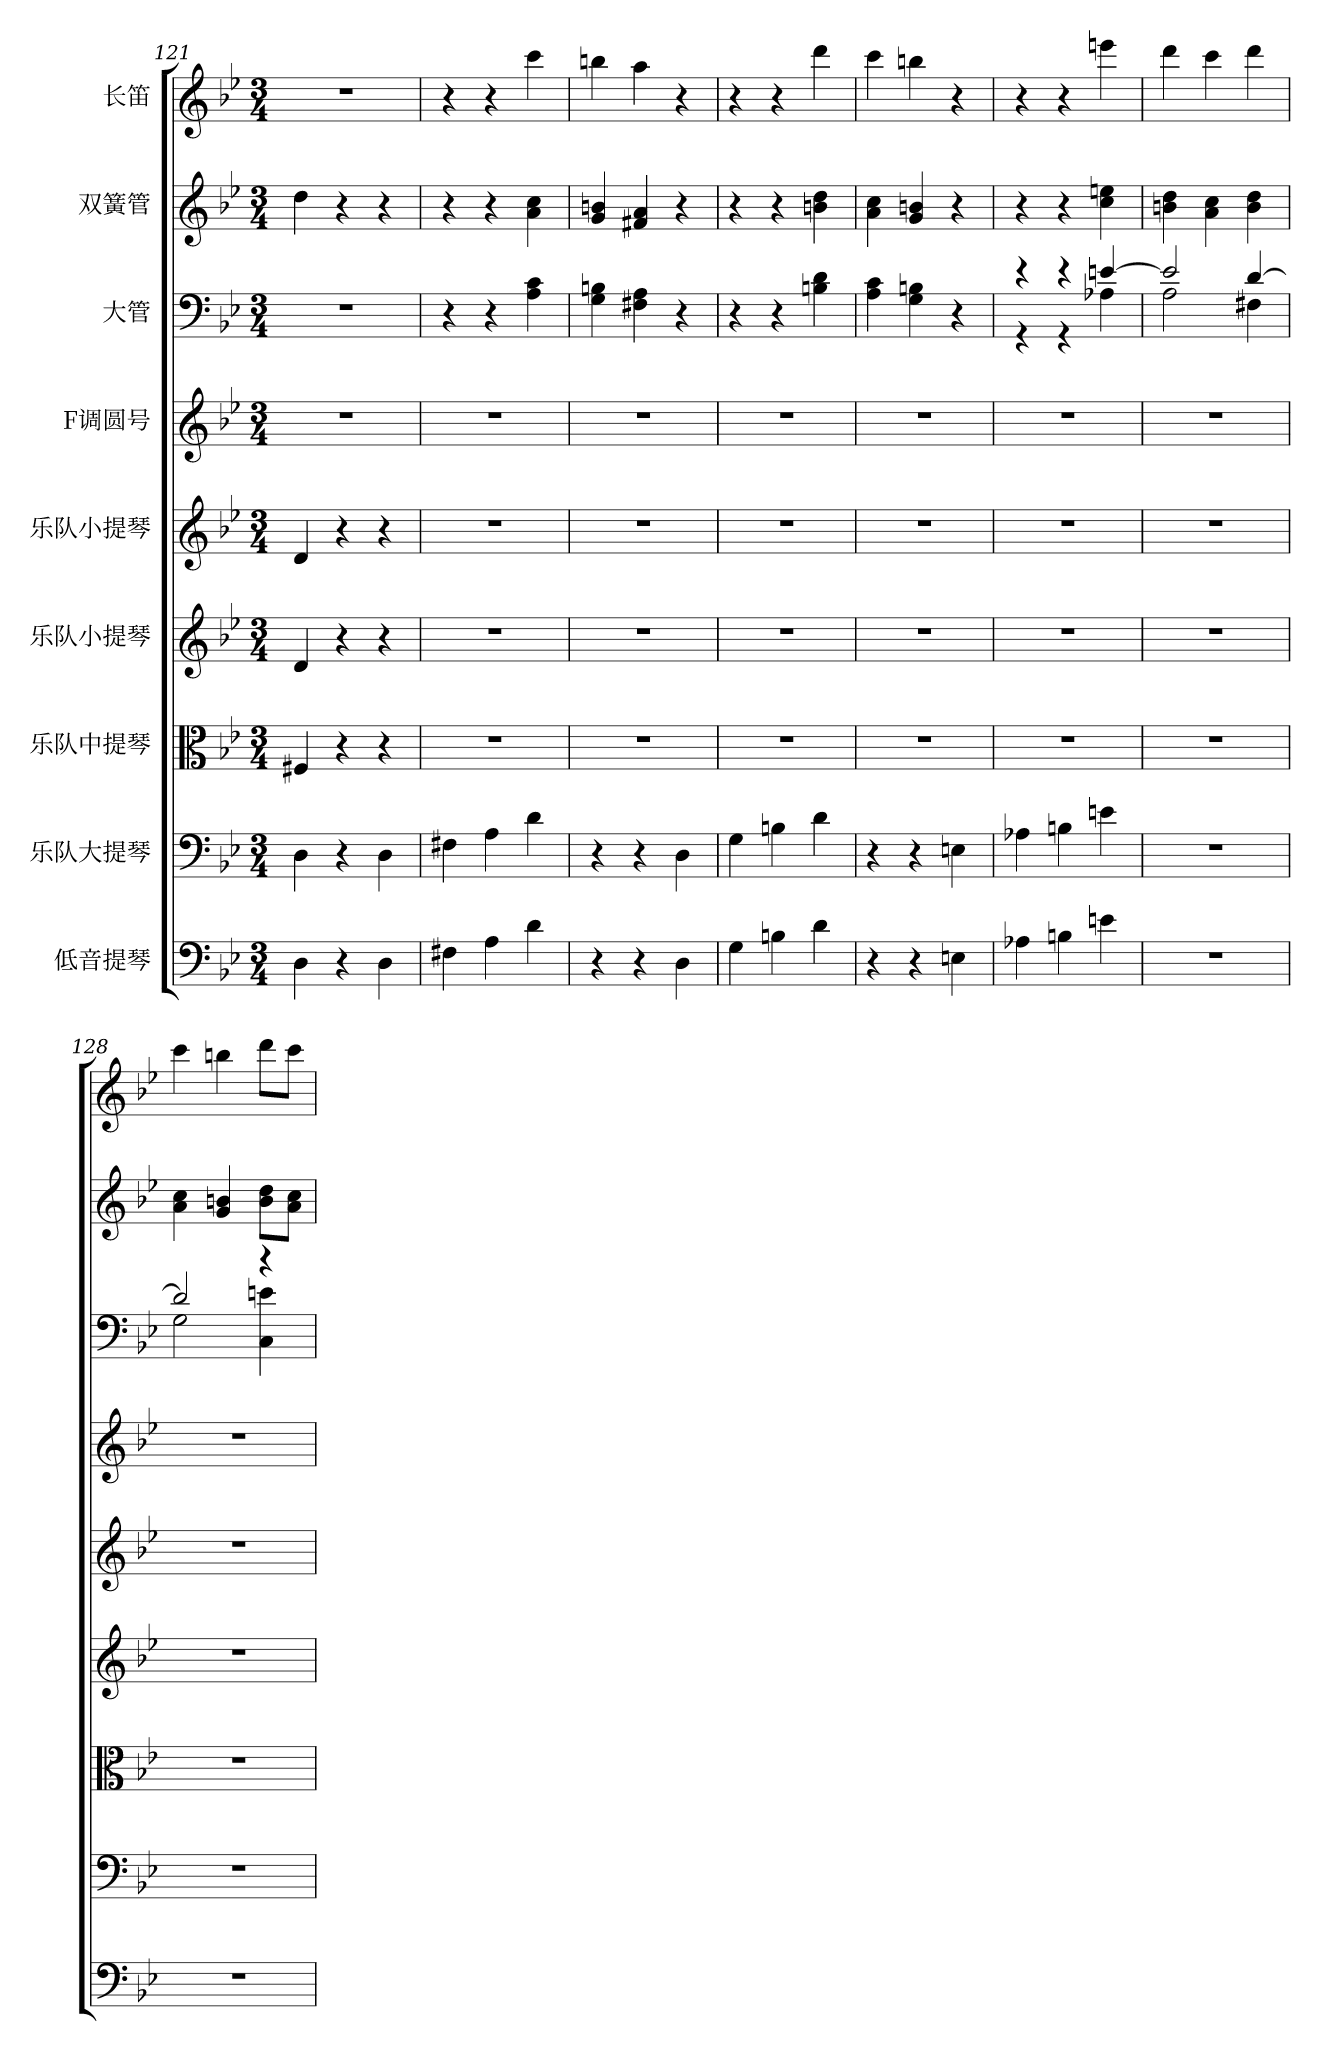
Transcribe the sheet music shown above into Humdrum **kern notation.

**kern	**kern	**kern	**kern	**kern	**kern	**kern	**kern	**kern
*part9	*part8	*part7	*part6	*part5	*part4	*part3	*part2	*part1
*staff9	*staff8	*staff7	*staff6	*staff5	*staff4	*staff3	*staff2	*staff1
*I"低音提琴	*I"乐队大提琴	*I"乐队中提琴	*I"乐队小提琴	*I"乐队小提琴	*I"F调圆号	*I"大管	*I"双簧管	*I"长笛
*clefF4	*clefF4	*clefC3	*clefG2	*clefG2	*clefG2	*clefF4	*clefG2	*clefG2
*ITrd7c12	*	*	*	*	*ITrd4c7	*	*	*
*k[b-e-]	*k[b-e-]	*k[b-e-]	*k[b-e-]	*k[b-e-]	*k[b-e-a-]	*k[b-e-]	*k[b-e-]	*k[b-e-]
*M3/4	*M3/4	*M3/4	*M3/4	*M3/4	*M3/4	*M3/4	*M3/4	*M3/4
*MM127	*MM127	*MM127	*MM127	*MM127	*MM127	*MM127	*MM127	*MM127
=121	=121	=121	=121	=121	=121	=121	=121	=121
4DD\	4D\	4F#X/	4d/	4d/	2.r	2.r	4dd\	2.r
4r	4r	4r	4r	4r	.	.	4r	.
4DD\	4D\	4r	4r	4r	.	.	4r	.
=122	=122	=122	=122	=122	=122	=122	=122	=122
*	*	*	*	*	*	*	*	*MM132
4FF#X\	4F#X\	2.r	2.r	2.r	2.r	4r	4r	4r
4AA\	4A\	.	.	.	.	4r	4r	4r
4D\	4d\	.	.	.	.	4A\ 4c\	4a\ 4cc\	4ccc\
=123	=123	=123	=123	=123	=123	=123	=123	=123
4r	4r	2.r	2.r	2.r	2.r	4G\ 4Bn\	4g/ 4bn/	4bbn\
4r	4r	.	.	.	.	4F#X\ 4A\	4f#X/ 4a/	4aa\
4DD\	4D\	.	.	.	.	4r	4r	4r
=124	=124	=124	=124	=124	=124	=124	=124	=124
4GG\	4G\	2.r	2.r	2.r	2.r	4r	4r	4r
4BBn\	4Bn\	.	.	.	.	4r	4r	4r
4D\	4d\	.	.	.	.	4Bn\ 4d\	4bn\ 4dd\	4ddd\
=125	=125	=125	=125	=125	=125	=125	=125	=125
4r	4r	2.r	2.r	2.r	2.r	4A\ 4c\	4a\ 4cc\	4ccc\
4r	4r	.	.	.	.	4G\ 4Bn\	4g/ 4bn/	4bbn\
4EEn\	4En\	.	.	.	.	4r	4r	4r
=126	=126	=126	=126	=126	=126	=126	=126	=126
*	*	*	*	*	*	*^	*	*
4AA-X\	4A-X\	2.r	2.r	2.r	2.r	4r	4r	4r	4r
4BBn\	4Bn\	.	.	.	.	4r	4r	4r	4r
4En\	4en\	.	.	.	.	[4en/	4A-X\	4cc\ 4een\	4eeen\
!!LO:PB:g=z
=127	=127	=127	=127	=127	=127	=127	=127	=127	=127
2.r	2.r	2.r	2.r	2.r	2.r	2e/]	2A\	4bn\ 4dd\	4ddd\
.	.	.	.	.	.	.	.	4a\ 4cc\	4ccc\
.	.	.	.	.	.	[4d/	4F#X\	4b\ 4dd\	4ddd\
=128	=128	=128	=128	=128	=128	=128	=128	=128	=128
2.r	2.r	2.r	2.r	2.r	2.r	2d/]	2G\	4a\ 4cc\	4ccc\
.	.	.	.	.	.	.	.	4g/ 4bn/	4bbn\
.	.	.	.	.	.	4r	4C\ 4en\	8b\ 8dd\L	8ddd\L
.	.	.	.	.	.	.	.	8a\ 8cc\J	8ccc\J
*	*	*	*	*	*	*v	*v	*	*
=	=	=	=	=	=	=	=	=
*-	*-	*-	*-	*-	*-	*-	*-	*-
